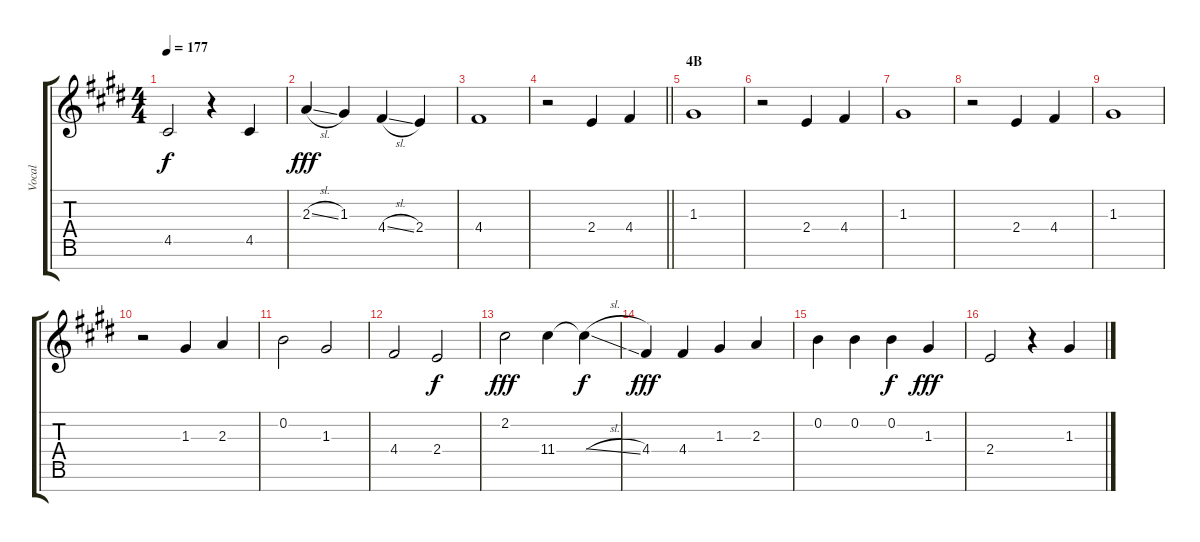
\track ("Vocal" "Vocal") {instrument voiceoohs}
\staff {score tabs}
\tuning (E5 B4 G4 D4 A3 E3 B2) {hide}
\ts (4 4)
\tempo 177
\clef g2
\ks e
4.5.2{dy f} r.4 4.5.4 |
2.3{sl}.4{dy fff} 1.3.4 4.4{sl}.4 2.4.4 |
4.4.1 |
\barLineRight lightlight
r.2 2.4.4 4.4.4 |
\section ("" "4B")
1.3.1 |
r.2 2.4.4 4.4.4 |
1.3.1 |
r.2 2.4.4 4.4.4 |
1.3.1 |
r.2 1.3.4 2.3.4 |
0.2.2 1.3.2 |
4.4.2 2.4.2{dy f} |
2.2.2{dy fff} 11.4.4 11.4{sl t}.4{dy f} |
4.4.4{dy fff} 4.4.4 1.3.4 2.3.4 |
0.2.4 0.2.4 0.2.4{dy f} 1.3.4{dy fff} |
2.4.2 r.4 1.3.4
